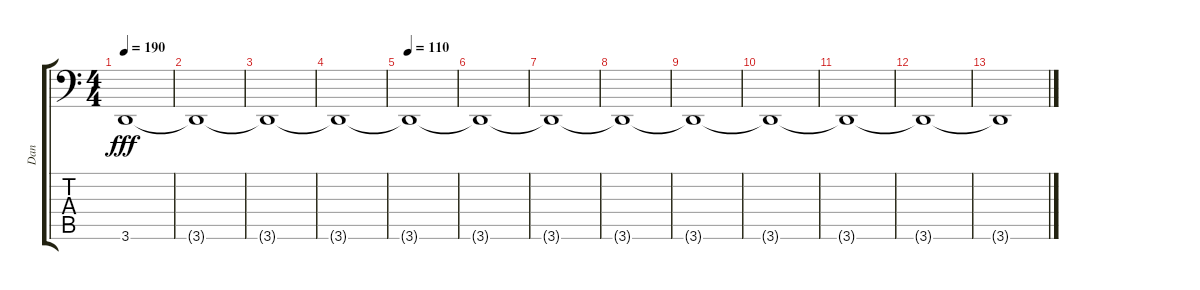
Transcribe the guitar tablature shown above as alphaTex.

\track ("Dan" "Dan") {instrument electricbassfinger}
\staff {score tabs}
\tuning (Db3 Ab2 E2 B1 Gb1 B0) {hide}
\ts (4 4)
\tempo 190
\clef f4
\ks c
3.6.1{dy fff} |
3.6{t}.1 |
3.6{t}.1 |
3.6{t}.1 |
\tempo 110
3.6{t}.1 |
3.6{t}.1 |
3.6{t}.1 |
3.6{t}.1 |
3.6{t}.1{volume 0} |
3.6{t}.1 |
3.6{t}.1 |
3.6{t}.1 |
3.6{t}.1
